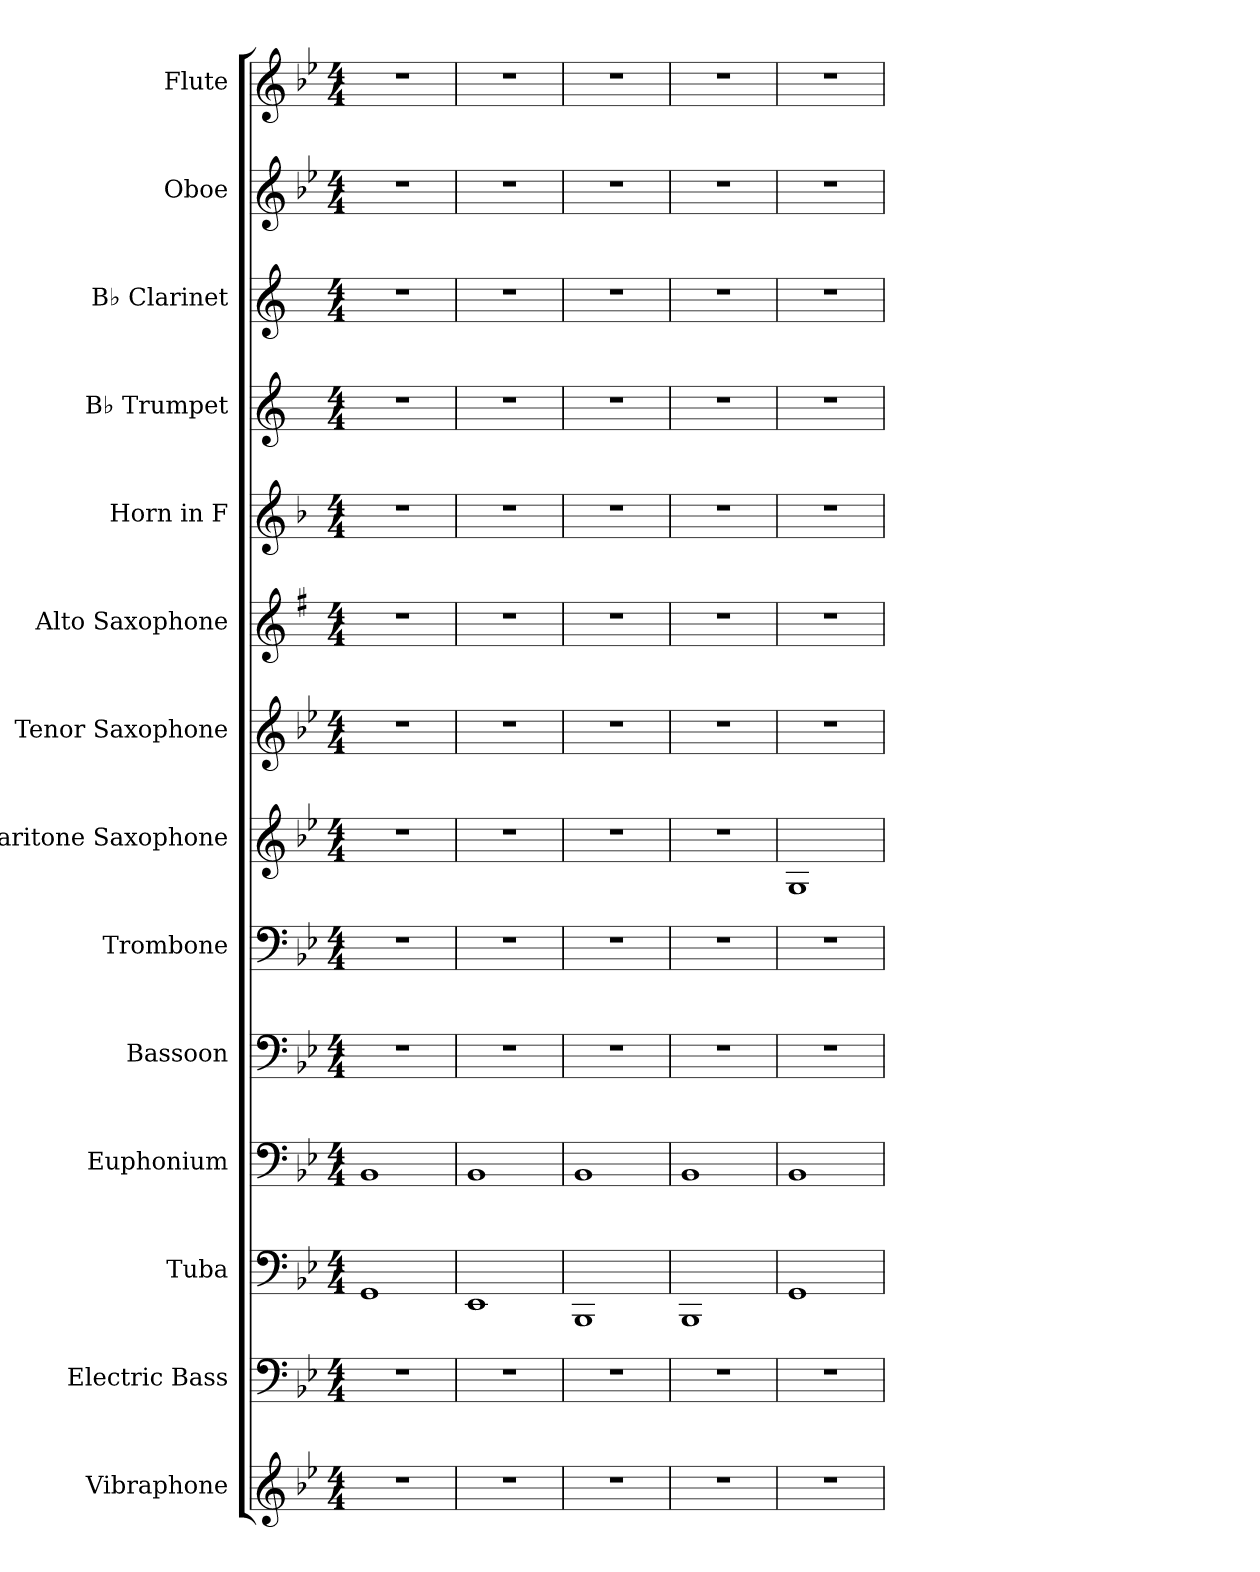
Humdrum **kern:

**kern	**kern	**kern	**kern	**kern	**kern	**kern	**kern	**kern	**kern	**kern	**kern	**kern	**kern
*part14	*part13	*part12	*part11	*part10	*part9	*part8	*part7	*part6	*part5	*part4	*part3	*part2	*part1
*staff14	*staff13	*staff12	*staff11	*staff10	*staff9	*staff8	*staff7	*staff6	*staff5	*staff4	*staff3	*staff2	*staff1
*I"Vibraphone	*I"Electric Bass	*I"Tuba	*I"Euphonium	*I"Bassoon	*I"Trombone	*I"Baritone Saxophone	*I"Tenor Saxophone	*I"Alto Saxophone	*I"Horn in F	*I"B♭ Trumpet	*I"B♭ Clarinet	*I"Oboe	*I"Flute
*I'Vib.	*I'El. B.	*I'Tba.	*I'Euph.	*I'Bsn.	*I'Tbn.	*I'Bar. Sax.	*I'T. Sax.	*I'A. Sax.	*	*I'B♭ Tpt.	*I'B♭ Cl.	*I'Ob.	*I'Fl.
*clefG2	*clefF4	*clefF4	*clefF4	*clefF4	*clefF4	*clefG2	*clefG2	*clefG2	*clefG2	*clefG2	*clefG2	*clefG2	*clefG2
*	*ITrd7c12	*	*	*	*	*ITrd12c21	*ITrd8c14	*ITrd5c9	*ITrd4c7	*ITrd1c2	*ITrd1c2	*	*
*k[b-e-]	*k[b-e-]	*k[b-e-]	*k[b-e-]	*k[b-e-]	*k[b-e-]	*k[b-e-]	*k[b-e-]	*k[b-e-]	*k[b-e-]	*k[b-e-]	*k[b-e-]	*k[b-e-]	*k[b-e-]
*M4/4	*M4/4	*M4/4	*M4/4	*M4/4	*M4/4	*M4/4	*M4/4	*M4/4	*M4/4	*M4/4	*M4/4	*M4/4	*M4/4
=1	=1	=1	=1	=1	=1	=1	=1	=1	=1	=1	=1	=1	=1
1r	1r	1GG	1BB-	1r	1r	1r	1r	1r	1r	1r	1r	1r	1r
=2	=2	=2	=2	=2	=2	=2	=2	=2	=2	=2	=2	=2	=2
1r	1r	1EE-	1BB-	1r	1r	1r	1r	1r	1r	1r	1r	1r	1r
=3	=3	=3	=3	=3	=3	=3	=3	=3	=3	=3	=3	=3	=3
1r	1r	1BBB-	1BB-	1r	1r	1r	1r	1r	1r	1r	1r	1r	1r
=4	=4	=4	=4	=4	=4	=4	=4	=4	=4	=4	=4	=4	=4
1r	1r	1BBB-	1BB-	1r	1r	1r	1r	1r	1r	1r	1r	1r	1r
=5	=5	=5	=5	=5	=5	=5	=5	=5	=5	=5	=5	=5	=5
1r	1r	1GG	1BB-	1r	1r	1GG	1r	1r	1r	1r	1r	1r	1r
=	=	=	=	=	=	=	=	=	=	=	=	=	=
*-	*-	*-	*-	*-	*-	*-	*-	*-	*-	*-	*-	*-	*-
